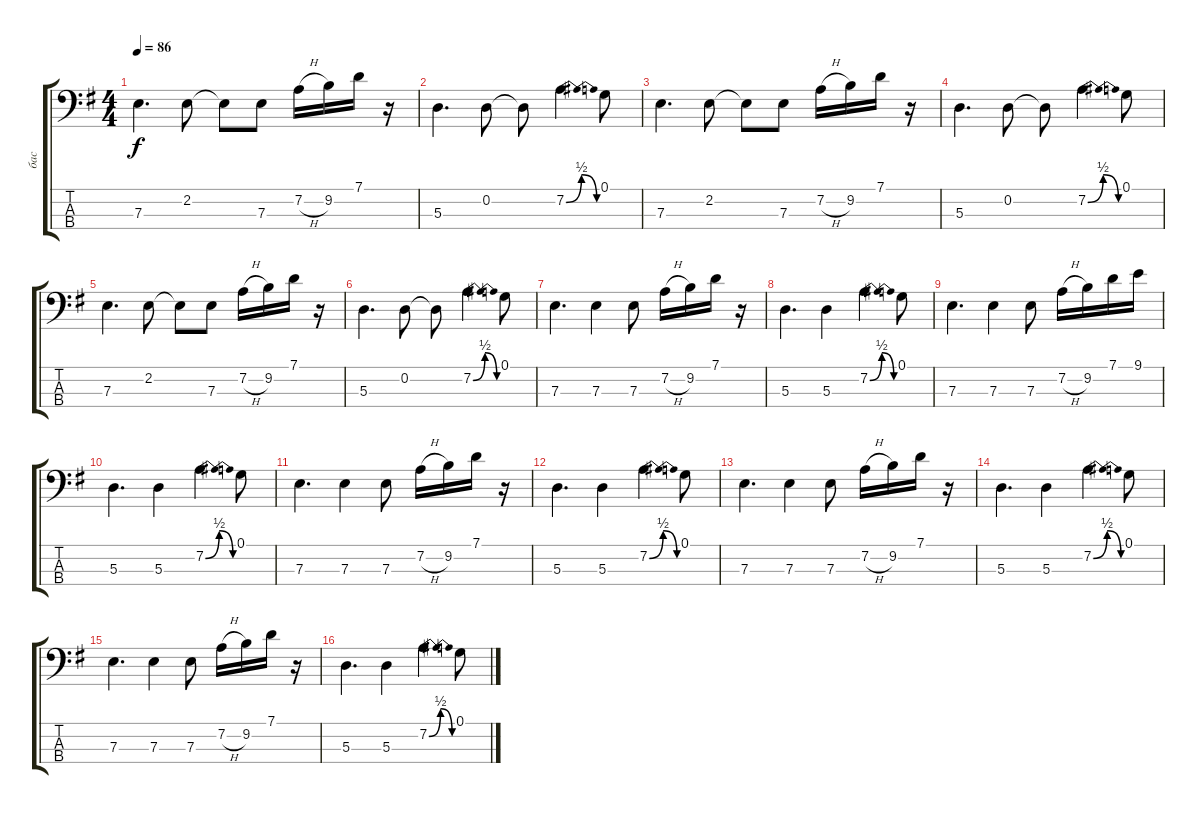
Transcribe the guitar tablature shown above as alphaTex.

\track ("бас" "бас") {instrument electricbassfinger}
\staff {score tabs}
\tuning (G2 D2 A1 E1) {hide}
\ts (4 4)
\tempo 86
\clef f4
\ks eminor
7.3.4{d dy f} 2.2.8 2.2{t}.8 7.3.8 7.2{h}.16 9.2.16 7.1.16 r.16 |
5.3.4{d} 0.2.8 0.2{t}.8 7.2{be (bendrelease 0 0 30 2 30 2 60 0)}.4 0.1.8 |
7.3.4{d} 2.2.8 2.2{t}.8 7.3.8 7.2{h}.16 9.2.16 7.1.16 r.16 |
5.3.4{d} 0.2.8 0.2{t}.8 7.2{be (bendrelease 0 0 30 2 30 2 60 0)}.4 0.1.8 |
7.3.4{d} 2.2.8 2.2{t}.8 7.3.8 7.2{h}.16 9.2.16 7.1.16 r.16 |
5.3.4{d} 0.2.8 0.2{t}.8 7.2{be (bendrelease 0 0 30 2 30 2 60 0)}.4 0.1.8 |
7.3.4{d} 7.3.4 7.3.8 7.2{h}.16 9.2.16 7.1.16 r.16 |
5.3.4{d} 5.3.4 7.2{be (bendrelease 0 0 30 2 30 2 60 0)}.4 0.1.8 |
7.3.4{d} 7.3.4 7.3.8 7.2{h}.16 9.2.16 7.1.16 9.1.16 |
5.3.4{d} 5.3.4 7.2{be (bendrelease 0 0 30 2 30 2 60 0)}.4 0.1.8 |
7.3.4{d} 7.3.4 7.3.8 7.2{h}.16 9.2.16 7.1.16 r.16 |
5.3.4{d} 5.3.4 7.2{be (bendrelease 0 0 30 2 30 2 60 0)}.4 0.1.8 |
7.3.4{d} 7.3.4 7.3.8 7.2{h}.16 9.2.16 7.1.16 r.16 |
5.3.4{d} 5.3.4 7.2{be (bendrelease 0 0 30 2 30 2 60 0)}.4 0.1.8 |
7.3.4{d} 7.3.4 7.3.8 7.2{h}.16 9.2.16 7.1.16 r.16 |
5.3.4{d} 5.3.4 7.2{be (bendrelease 0 0 30 2 30 2 60 0)}.4 0.1.8
